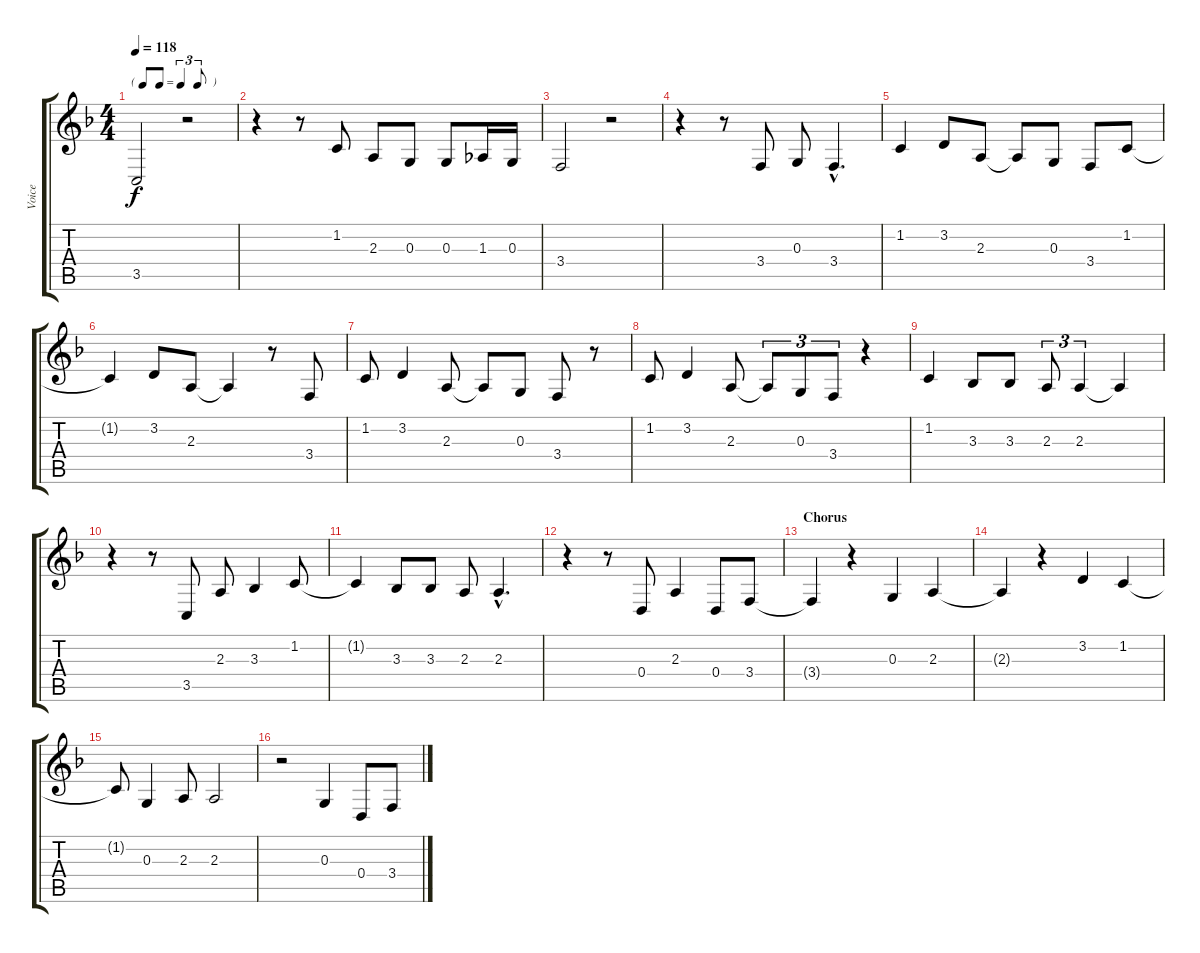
\track ("Voice" "Voice") {instrument lead6voice}
\staff {score tabs}
\tuning (E4 B3 G3 D3 A2 E2) {hide}
\ts (4 4)
\tf triplet8th
\tempo 118
\clef g2
\ks f
3.5.2{dy f} r.2 |
r.4 r.8 1.2.8 2.3.8 0.3.8 0.3.8 1.3.16 0.3.16 |
3.4.2 r.2 |
r.4 r.8 3.4.8 0.3.8 3.4{hac}.4{d} |
1.2.4 3.2.8 2.3.8 2.3{t}.8 0.3.8 3.4.8 1.2.8 |
1.2{t}.4 3.2.8 2.3.8 2.3{t}.4 r.8 3.4.8 |
1.2.8 3.2.4 2.3.8 2.3{t}.8 0.3.8 3.4.8 r.8 |
1.2.8 3.2.4 2.3.8 2.3{t}.8{tu (3 2)} 0.3.8{tu (3 2)} 3.4.8{tu (3 2)} r.4 |
1.2.4 3.3.8 3.3.8 2.3.8{tu (3 2)} 2.3.4{tu (3 2)} 2.3{t}.4 |
r.4 r.8 3.5.8 2.3.8 3.3.4 1.2.8 |
1.2{t}.4 3.3.8 3.3.8 2.3.8 2.3{hac}.4{d} |
r.4 r.8 0.4.8 2.3.4 0.4.8 3.4.8 |
\section ("" "Chorus")
3.4{t}.4 r.4 0.3.4 2.3.4 |
2.3{t}.4 r.4 3.2.4 1.2.4 |
1.2{t}.8 0.3.4 2.3.8 2.3.2 |
r.2 0.3.4 0.4.8 3.4.8
